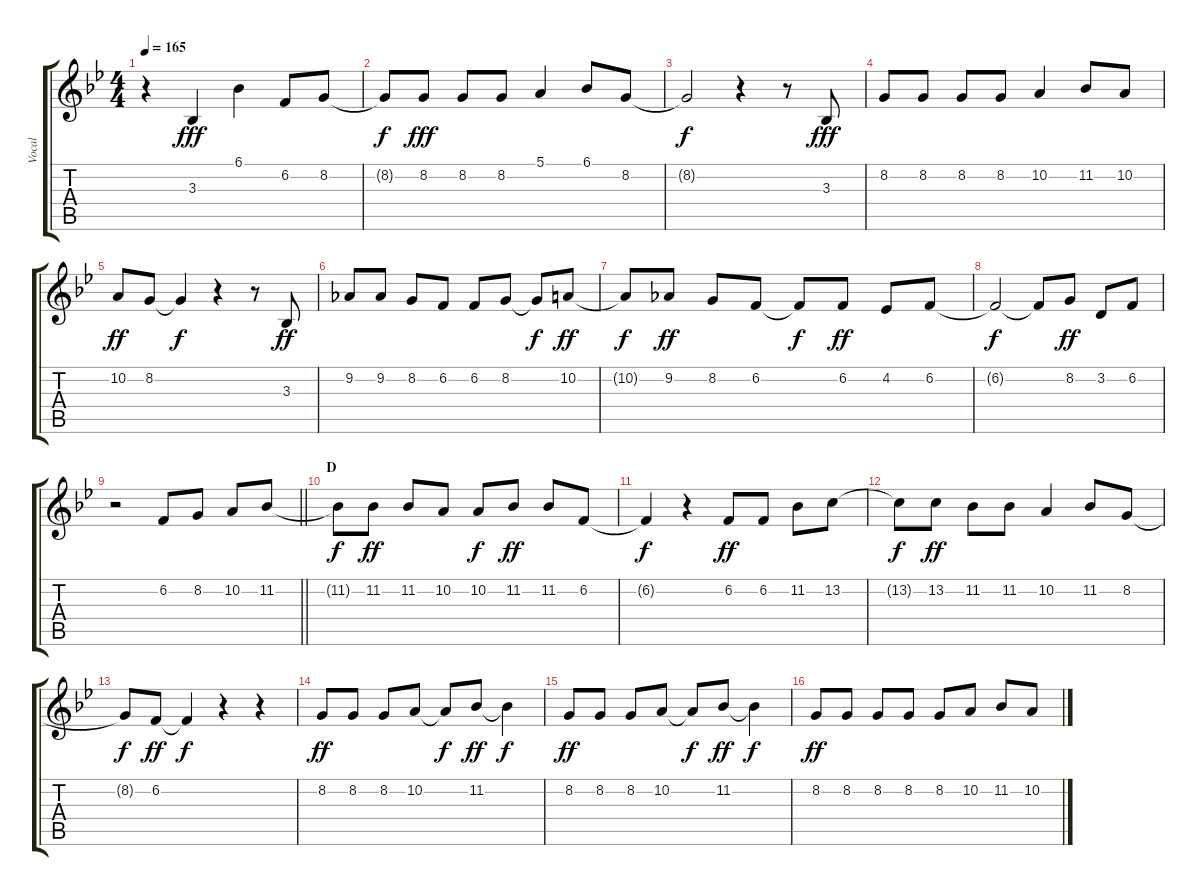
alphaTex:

\track ("Vocal" "Vocal") {instrument violin}
\staff {score tabs}
\tuning (E4 B3 G3 D3 A2 E2) {hide}
\ts (4 4)
\tempo 165
\clef g2
\ks bb
r.4{dy f} 3.3.4{dy fff} 6.1.4 6.2.8 8.2.8 |
8.2{t}.8{dy f} 8.2.8{dy fff} 8.2.8 8.2.8 5.1.4 6.1.8 8.2.8 |
8.2{t}.2{dy f} r.4 r.8 3.3.8{dy fff} |
8.2.8 8.2.8 8.2.8 8.2.8 10.2.4 11.2.8 10.2.8 |
10.2.8{dy ff} 8.2.8 8.2{t}.4{dy f} r.4 r.8 3.3.8{dy ff} |
9.2.8 9.2.8 8.2.8 6.2.8 6.2.8 8.2.8 8.2{t}.8{dy f} 10.2.8{dy ff} |
10.2{t}.8{dy f} 9.2.8{dy ff} 8.2.8 6.2.8 6.2{t}.8{dy f} 6.2.8{dy ff} 4.2.8 6.2.8 |
6.2{t}.2{dy f} 6.2{t}.8 8.2.8{dy ff} 3.2.8 6.2.8 |
\barLineRight lightlight
r.2 6.2.8 8.2.8 10.2.8 11.2.8 |
\section ("" "D")
11.2{t}.8{dy f} 11.2.8{dy ff} 11.2.8 10.2.8 10.2.8{dy f} 11.2.8{dy ff} 11.2.8 6.2.8 |
6.2{t}.4{dy f} r.4 6.2.8{dy ff} 6.2.8 11.2.8 13.2.8 |
13.2{t}.8{dy f} 13.2.8{dy ff} 11.2.8 11.2.8 10.2.4 11.2.8 8.2.8 |
8.2{t}.8{dy f} 6.2.8{dy ff} 6.2{t}.4{dy f} r.4 r.4 |
8.2.8{dy ff} 8.2.8 8.2.8 10.2.8 10.2{t}.8{dy f} 11.2.8{dy ff} 11.2{t}.4{dy f} |
8.2.8{dy ff} 8.2.8 8.2.8 10.2.8 10.2{t}.8{dy f} 11.2.8{dy ff} 11.2{t}.4{dy f} |
8.2.8{dy ff} 8.2.8 8.2.8 8.2.8 8.2.8 10.2.8 11.2.8 10.2.8
